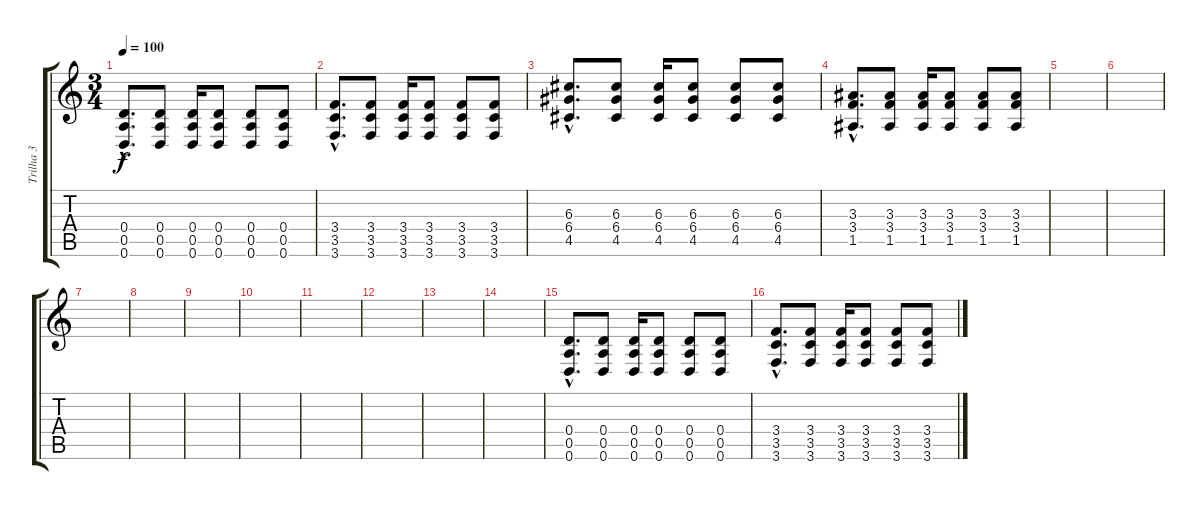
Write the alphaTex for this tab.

\track ("Trilha 3" "Trilha 3") {instrument distortionguitar}
\staff {score tabs}
\tuning (E4 B3 G3 D3 A2 D2) {hide}
\ts (3 4)
\tempo 100
\clef g2
\ks c
(0.4{hac} 0.5{hac} 0.6{hac}).8{d dy f} (0.4 0.5 0.6).8 (0.4 0.5 0.6).16 (0.4 0.5 0.6).8 (0.4 0.5 0.6).8 (0.4 0.5 0.6).8 |
(3.4{hac} 3.5{hac} 3.6{hac}).8{d} (3.4 3.5 3.6).8 (3.4 3.5 3.6).16 (3.4 3.5 3.6).8 (3.4 3.5 3.6).8 (3.4 3.5 3.6).8 |
(6.3{hac} 6.4{hac} 4.5{hac}).8{d} (6.3 6.4 4.5).8 (6.3 6.4 4.5).16 (6.3 6.4 4.5).8 (6.3 6.4 4.5).8 (6.3 6.4 4.5).8 |
(3.3{hac} 3.4{hac} 1.5{hac}).8{d} (3.3 3.4 1.5).8 (3.3 3.4 1.5).16 (3.3 3.4 1.5).8 (3.3 3.4 1.5).8 (3.3 3.4 1.5).8 |
|
|
|
|
|
|
|
|
|
|
(0.4{hac} 0.5{hac} 0.6{hac}).8{d volume 9 instrument electricguitarclean} (0.4 0.5 0.6).8 (0.4 0.5 0.6).16 (0.4 0.5 0.6).8 (0.4 0.5 0.6).8 (0.4 0.5 0.6).8 |
(3.4{hac} 3.5{hac} 3.6{hac}).8{d} (3.4 3.5 3.6).8 (3.4 3.5 3.6).16 (3.4 3.5 3.6).8 (3.4 3.5 3.6).8 (3.4 3.5 3.6).8
